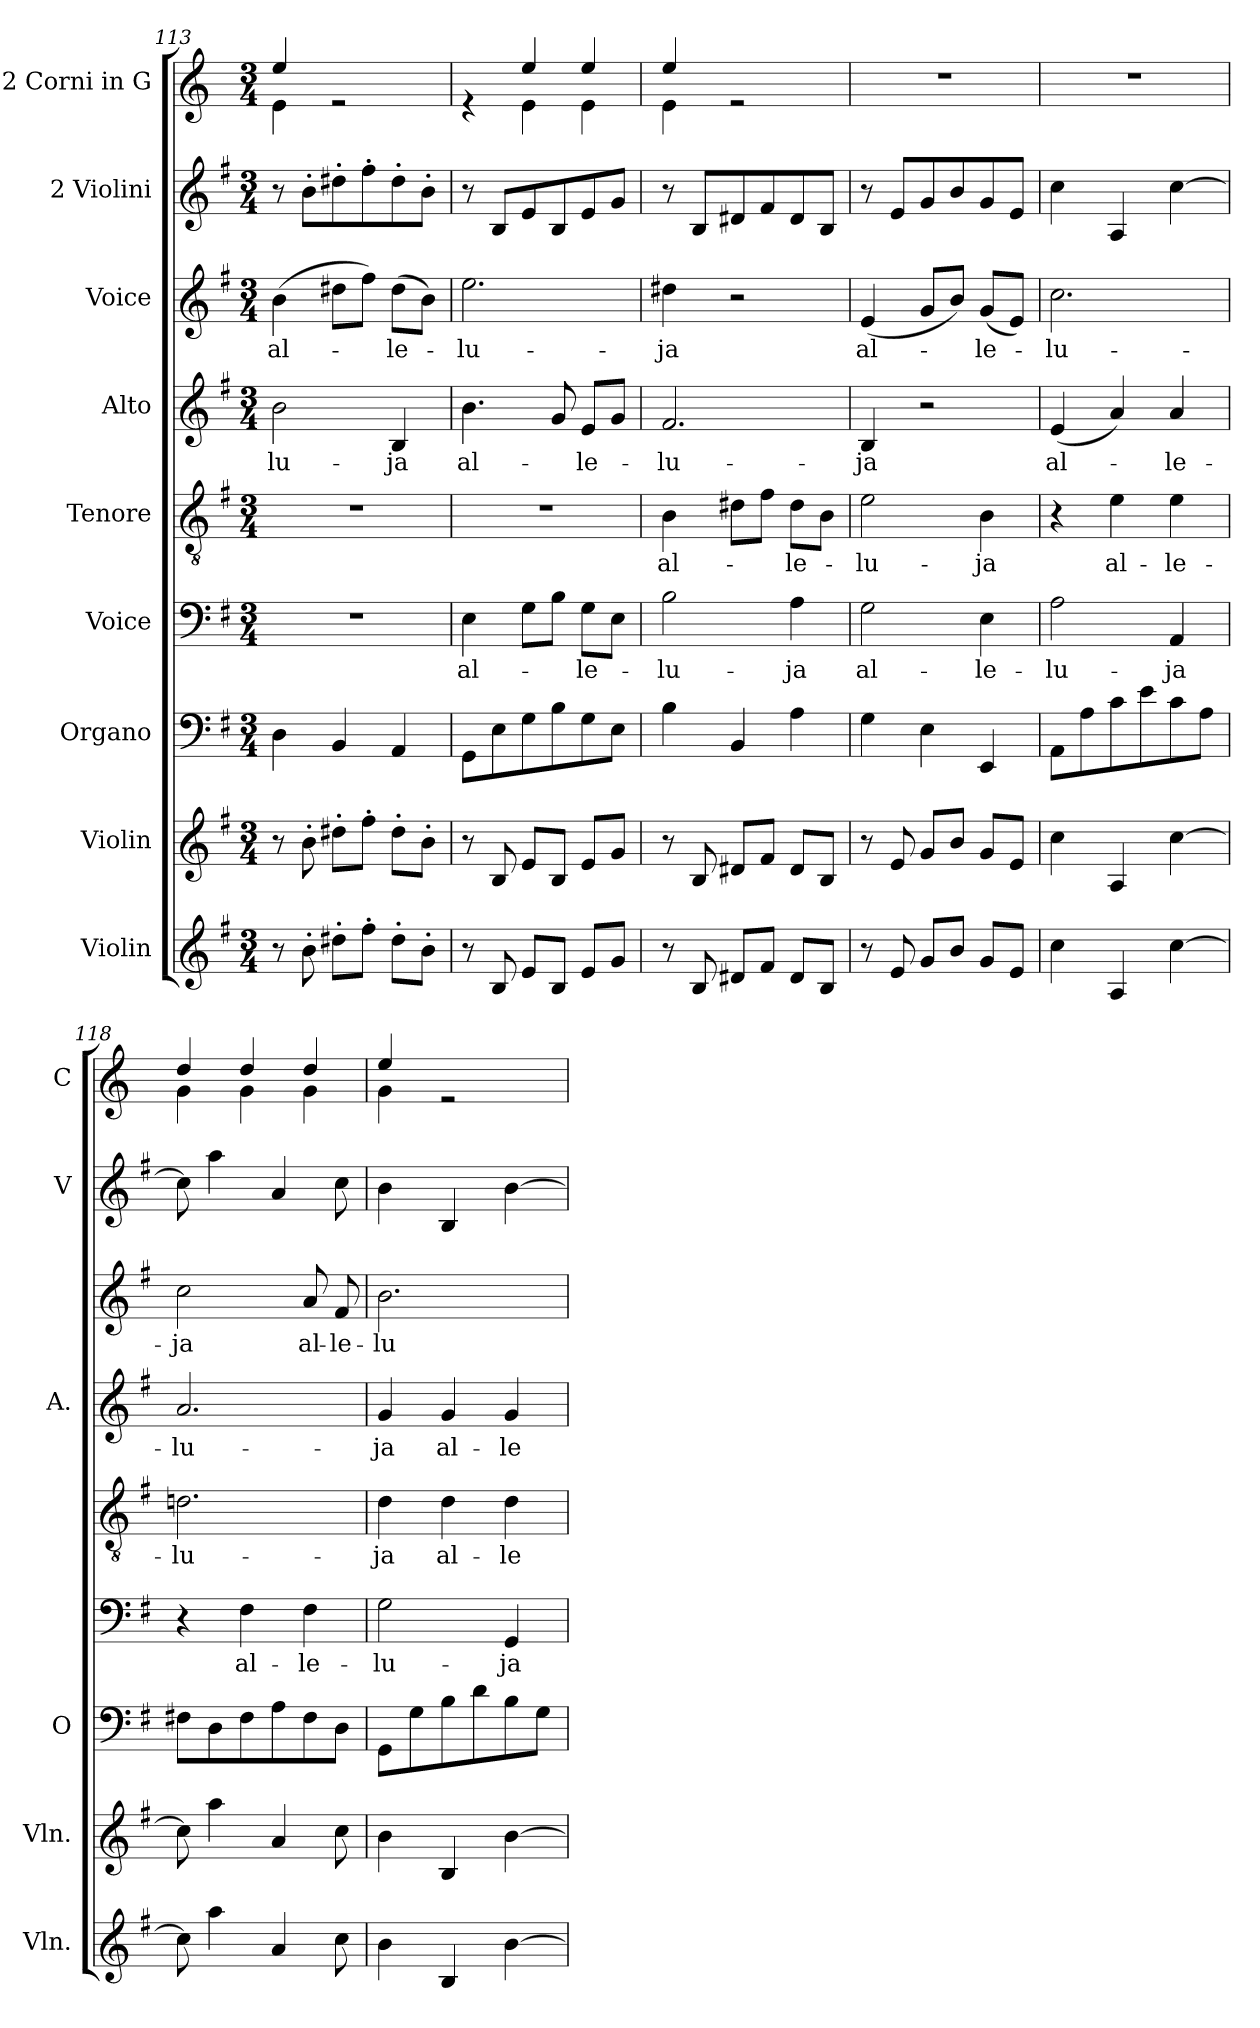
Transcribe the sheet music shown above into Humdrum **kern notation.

**kern	**kern	**kern	**kern	**text	**kern	**text	**kern	**text	**kern	**text	**kern	**kern
*part9	*part8	*part7	*part6	*part6	*part5	*part5	*part4	*part4	*part3	*part3	*part2	*part1
*staff9	*staff8	*staff7	*staff6	*staff6	*staff5	*staff5	*staff4	*staff4	*staff3	*staff3	*staff2	*staff1
*I"Violin	*I"Violin	*I"Organo	*I"Voice	*	*I"Tenore	*	*I"Alto	*	*I"Voice	*	*I"2 Violini	*I"2 Corni in G
*I'Vln.	*I'Vln.	*I'O	*	*	*	*	*I'A.	*	*	*	*I'V	*I'C
*clefG2	*clefG2	*clefF4	*clefF4	*	*clefGv2	*	*clefG2	*	*clefG2	*	*clefG2	*clefG2
*	*	*	*	*	*	*	*	*	*	*	*	*ITrd3c5
*k[f#]	*k[f#]	*k[f#]	*k[f#]	*	*k[f#]	*	*k[f#]	*	*k[f#]	*	*k[f#]	*k[f#]
*M3/4	*M3/4	*M3/4	*M3/4	*	*M3/4	*	*M3/4	*	*M3/4	*	*M3/4	*M3/4
=113	=113	=113	=113	=113	=113	=113	=113	=113	=113	=113	=113	=113
!	!	!	!	!	!	!	!	!LO:LY:b	!	!LO:LY:b	!	!
*	*	*	*	*	*	*	*	*	*	*	*	*^
8r	8r	4D\	2.r	.	2.r	.	2b\	-lu-	(4b\	al-	8r	4b/	4B\
8b'\	8b'\	.	.	.	.	.	.	.	.	.	8b'\L	.	.
8dd#X'\L	8dd#X'\L	4BB/	.	.	.	.	.	.	8dd#X\L	.	8dd#X'\	2re	2ryy
8ff#'\J	8ff#'\J	.	.	.	.	.	.	.	8ff#\J)	.	8ff#'\	.	.
!	!	!	!	!	!	!	!	!LO:LY:b	!	!LO:LY:b	!	!	!
8dd#'\L	8dd#'\L	4AA/	.	.	.	.	4B/	-ja	(8dd#\L	-le-	8dd#'\	.	.
8b'\J	8b'\J	.	.	.	.	.	.	.	8b\J)	.	8b'\J	.	.
=114	=114	=114	=114	=114	=114	=114	=114	=114	=114	=114	=114	=114	=114
!	!	!	!	!LO:LY:b	!	!	!	!LO:LY:b	!	!LO:LY:b	!	!	!
8r	8r	8GG\L	4E\	al-	2.r	.	4.b\	al-	2.ee\	-lu-	8r	4re	4ryy
8B/	8B/	8E\	.	.	.	.	.	.	.	.	8B/L	.	.
8e/L	8e/L	8G\	8G\L	.	.	.	.	.	.	.	8e/	4b/	4B\
8B/J	8B/J	8B\	8B\J	.	.	.	8g/	.	.	.	8B/	.	.
!	!	!	!	!LO:LY:b	!	!	!	!LO:LY:b	!	!	!	!	!
8e/L	8e/L	8G\	8G\L	-le-	.	.	8e/L	-le-	.	.	8e/	4b/	4B\
8g/J	8g/J	8E\J	8E\J	.	.	.	8g/J	.	.	.	8g/J	.	.
!!LO:LB:g=z	!!
=115	=115	=115	=115	=115	=115	=115	=115	=115	=115	=115	=115	=115	=115
!	!	!	!	!LO:LY:b	!	!LO:LY:b	!	!LO:LY:b	!	!LO:LY:b	!	!	!
8r	8r	4B\	2B\	-lu-	4B\	al-	2.f#/	-lu-	4dd#X\	-ja	8r	4b/	4B\
8B/	8B/	.	.	.	.	.	.	.	.	.	8B/L	.	.
8d#X/L	8d#X/L	4BB/	.	.	8d#X\L	.	.	.	2r	.	8d#X/	2re	2ryy
8f#/J	8f#/J	.	.	.	8f#\J	.	.	.	.	.	8f#/	.	.
!	!	!	!	!LO:LY:b	!	!LO:LY:b	!	!	!	!	!	!	!
8d#/L	8d#/L	4A\	4A\	-ja	8d#\L	-le-	.	.	.	.	8d#/	.	.
8B/J	8B/J	.	.	.	8B\J	.	.	.	.	.	8B/J	.	.
*	*	*	*	*	*	*	*	*	*	*	*	*v	*v
=116	=116	=116	=116	=116	=116	=116	=116	=116	=116	=116	=116	=116
!	!	!	!	!LO:LY:b	!	!LO:LY:b	!	!LO:LY:b	!	!LO:LY:b	!	!
8r	8r	4G\	2G\	al-	2e\	-lu-	4B/	-ja	(4e/	al-	8r	2.r
8e/	8e/	.	.	.	.	.	.	.	.	.	8e/L	.
8g/L	8g/L	4E\	.	.	.	.	2r	.	8g/L	.	8g/	.
8b/J	8b/J	.	.	.	.	.	.	.	8b/J)	.	8b/	.
!	!	!	!	!LO:LY:b	!	!LO:LY:b	!	!	!	!LO:LY:b	!	!
8g/L	8g/L	4EE/	4E\	-le-	4B\	-ja	.	.	(8g/L	-le-	8g/	.
8e/J	8e/J	.	.	.	.	.	.	.	8e/J)	.	8e/J	.
=117	=117	=117	=117	=117	=117	=117	=117	=117	=117	=117	=117	=117
!	!	!	!	!LO:LY:b	!	!	!	!LO:LY:b	!	!LO:LY:b	!	!
4cc\	4cc\	8AA\L	2A\	-lu-	4r	.	(4e/	al-	2.cc\	-lu-	4cc\	2.r
.	.	8A\	.	.	.	.	.	.	.	.	.	.
!	!	!	!	!	!	!LO:LY:b	!	!	!	!	!	!
4A/	4A/	8c\	.	.	4e\	al-	4a/)	.	.	.	4A/	.
.	.	8e\	.	.	.	.	.	.	.	.	.	.
!	!	!	!	!LO:LY:b	!	!LO:LY:b	!	!LO:LY:b	!	!	!	!
[4cc\	[4cc\	8c\	4AA/	-ja	4e\	-le-	4a/	-le-	.	.	[4cc\	.
.	.	8A\J	.	.	.	.	.	.	.	.	.	.
=118	=118	=118	=118	=118	=118	=118	=118	=118	=118	=118	=118	=118
!	!	!	!	!	!	!LO:LY:b	!	!LO:LY:b	!	!LO:LY:b	!	!
*	*	*	*	*	*	*	*	*	*	*	*	*^
8cc\]	8cc\]	8F#X\L	4r	.	2.dn\	-lu-	2.a/	-lu-	2cc\	-ja	8cc\]	4a/	4d\
4aa\	4aa\	8D\	.	.	.	.	.	.	.	.	4aa\	.	.
!	!	!	!	!LO:LY:b	!	!	!	!	!	!	!	!	!
.	.	8F#\	4F#\	al-	.	.	.	.	.	.	.	4a/	4d\
4a/	4a/	8A\	.	.	.	.	.	.	.	.	4a/	.	.
!	!	!	!	!LO:LY:b	!	!	!	!	!	!LO:LY:b	!	!	!
.	.	8F#\	4F#\	-le-	.	.	.	.	8a/	al-	.	4a/	4d\
!	!	!	!	!	!	!	!	!	!	!LO:LY:b	!	!	!
8cc\	8cc\	8D\J	.	.	.	.	.	.	8f#/	-le-	8cc\	.	.
=119	=119	=119	=119	=119	=119	=119	=119	=119	=119	=119	=119	=119	=119
!	!	!	!	!LO:LY:b	!	!LO:LY:b	!	!LO:LY:b	!	!LO:LY:b	!	!	!
4b\	4b\	8GG\L	2G\	-lu-	4d\	-ja	4g/	-ja	2.b\	-lu-	4b\	4b/	4d\
.	.	8G\	.	.	.	.	.	.	.	.	.	.	.
!	!	!	!	!	!	!LO:LY:b	!	!LO:LY:b	!	!	!	!	!
4B/	4B/	8B\	.	.	4d\	al-	4g/	al-	.	.	4B/	2re	2ryy
.	.	8d\	.	.	.	.	.	.	.	.	.	.	.
!	!	!	!	!LO:LY:b	!	!LO:LY:b	!	!LO:LY:b	!	!	!	!	!
[4b\	[4b\	8B\	4GG/	-ja	4d\	-le-	4g/	-le-	.	.	[4b\	.	.
.	.	8G\J	.	.	.	.	.	.	.	.	.	.	.
*	*	*	*	*	*	*	*	*	*	*	*	*v	*v
=	=	=	=	=	=	=	=	=	=	=	=	=
*-	*-	*-	*-	*-	*-	*-	*-	*-	*-	*-	*-	*-
